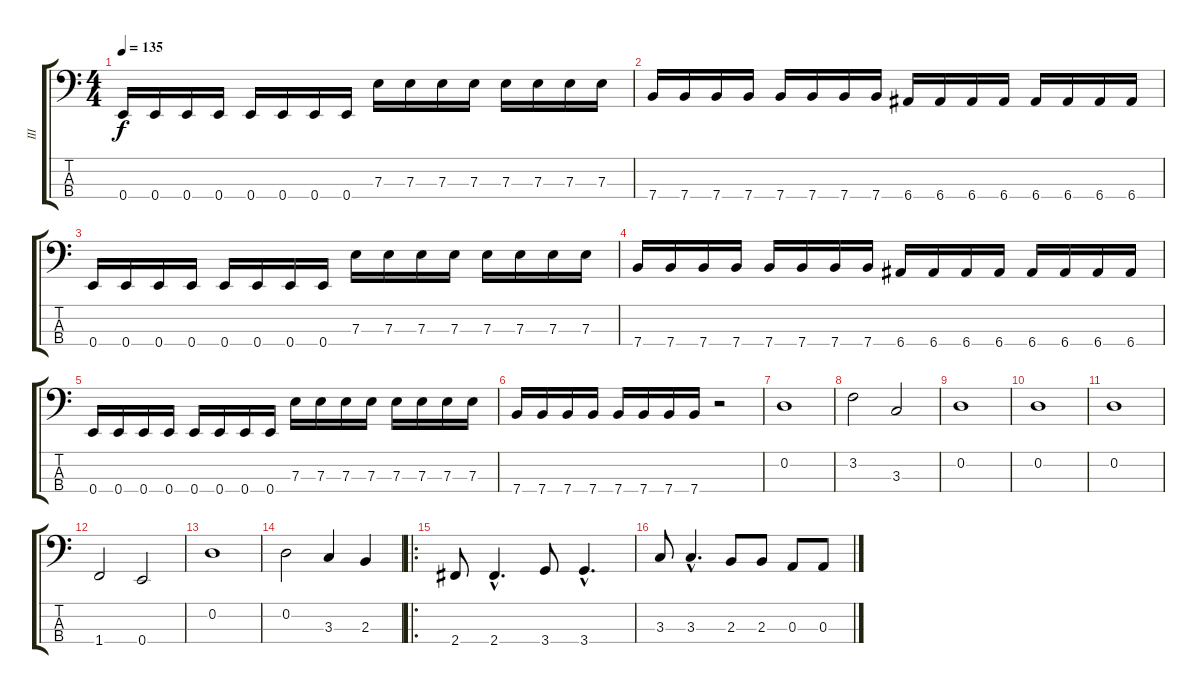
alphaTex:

\track ("III" "III") {instrument electricbassfinger}
\staff {score tabs}
\tuning (G2 D2 A1 E1) {hide}
\ts (4 4)
\tempo 135
\clef f4
\ks c
0.4.16{dy f} 0.4.16 0.4.16 0.4.16 0.4.16 0.4.16 0.4.16 0.4.16 7.3.16 7.3.16 7.3.16 7.3.16 7.3.16 7.3.16 7.3.16 7.3.16 |
7.4.16 7.4.16 7.4.16 7.4.16 7.4.16 7.4.16 7.4.16 7.4.16 6.4.16 6.4.16 6.4.16 6.4.16 6.4.16 6.4.16 6.4.16 6.4.16 |
0.4.16 0.4.16 0.4.16 0.4.16 0.4.16 0.4.16 0.4.16 0.4.16 7.3.16 7.3.16 7.3.16 7.3.16 7.3.16 7.3.16 7.3.16 7.3.16 |
7.4.16 7.4.16 7.4.16 7.4.16 7.4.16 7.4.16 7.4.16 7.4.16 6.4.16 6.4.16 6.4.16 6.4.16 6.4.16 6.4.16 6.4.16 6.4.16 |
0.4.16 0.4.16 0.4.16 0.4.16 0.4.16 0.4.16 0.4.16 0.4.16 7.3.16 7.3.16 7.3.16 7.3.16 7.3.16 7.3.16 7.3.16 7.3.16 |
7.4.16 7.4.16 7.4.16 7.4.16 7.4.16 7.4.16 7.4.16 7.4.16 r.2 |
0.2.1 |
3.2.2 3.3.2 |
0.2.1 |
0.2.1 |
0.2.1 |
1.4.2 0.4.2 |
0.2.1 |
0.2.2 3.3.4 2.3.4 |
\ro
2.4.8 2.4{hac}.4{d} 3.4.8 3.4{hac}.4{d} |
3.3.8 3.3{hac}.4{d} 2.3.8 2.3.8 0.3.8 0.3.8
